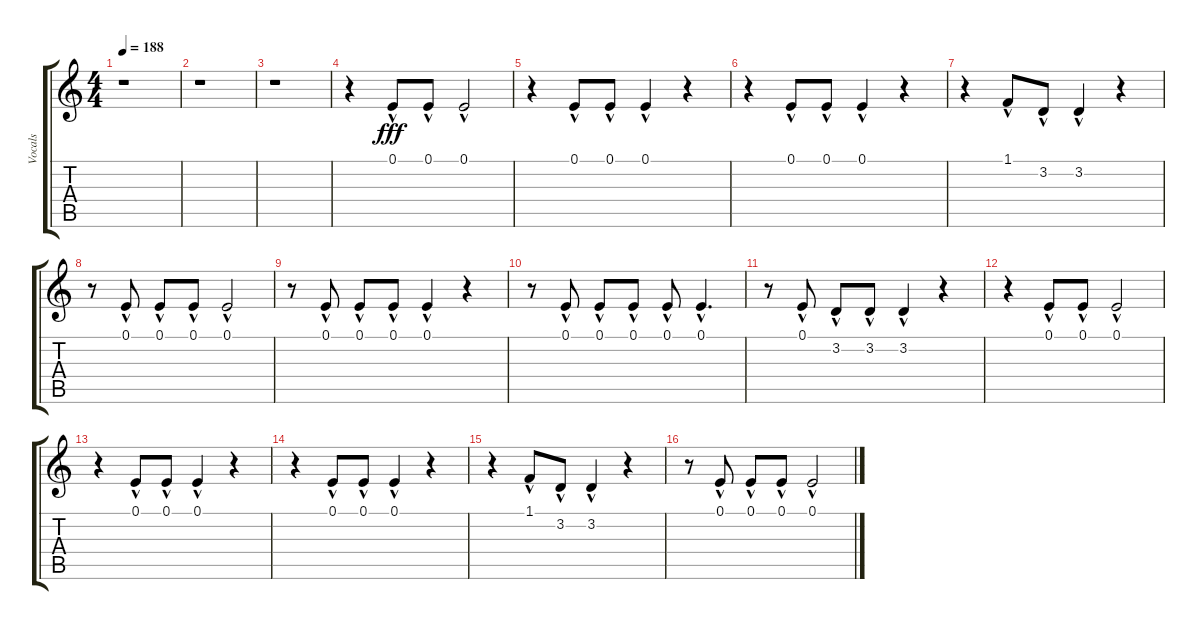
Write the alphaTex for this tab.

\track ("Vocals" "Vocals") {instrument bassoon}
\staff {score tabs}
\tuning (E4 B3 G3 D3 A2 E2) {hide}
\ts (4 4)
\tempo 188
\clef g2
\ks c
r.1{dy fff} |
r.1 |
r.1 |
r.4 0.1{hac}.8 0.1{hac}.8 0.1{hac}.2 |
r.4 0.1{hac}.8 0.1{hac}.8 0.1{hac}.4 r.4 |
r.4 0.1{hac}.8 0.1{hac}.8 0.1{hac}.4 r.4 |
r.4 1.1{hac}.8 3.2{hac}.8 3.2{hac}.4 r.4 |
r.8 0.1{hac}.8 0.1{hac}.8 0.1{hac}.8 0.1{hac}.2 |
r.8 0.1{hac}.8 0.1{hac}.8 0.1{hac}.8 0.1{hac}.4 r.4 |
r.8 0.1{hac}.8 0.1{hac}.8 0.1{hac}.8 0.1{hac}.8 0.1{hac}.4{d} |
r.8 0.1{hac}.8 3.2{hac}.8 3.2{hac}.8 3.2{hac}.4 r.4 |
r.4 0.1{hac}.8 0.1{hac}.8 0.1{hac}.2 |
r.4 0.1{hac}.8 0.1{hac}.8 0.1{hac}.4 r.4 |
r.4 0.1{hac}.8 0.1{hac}.8 0.1{hac}.4 r.4 |
r.4 1.1{hac}.8 3.2{hac}.8 3.2{hac}.4 r.4 |
r.8 0.1{hac}.8 0.1{hac}.8 0.1{hac}.8 0.1{hac}.2
